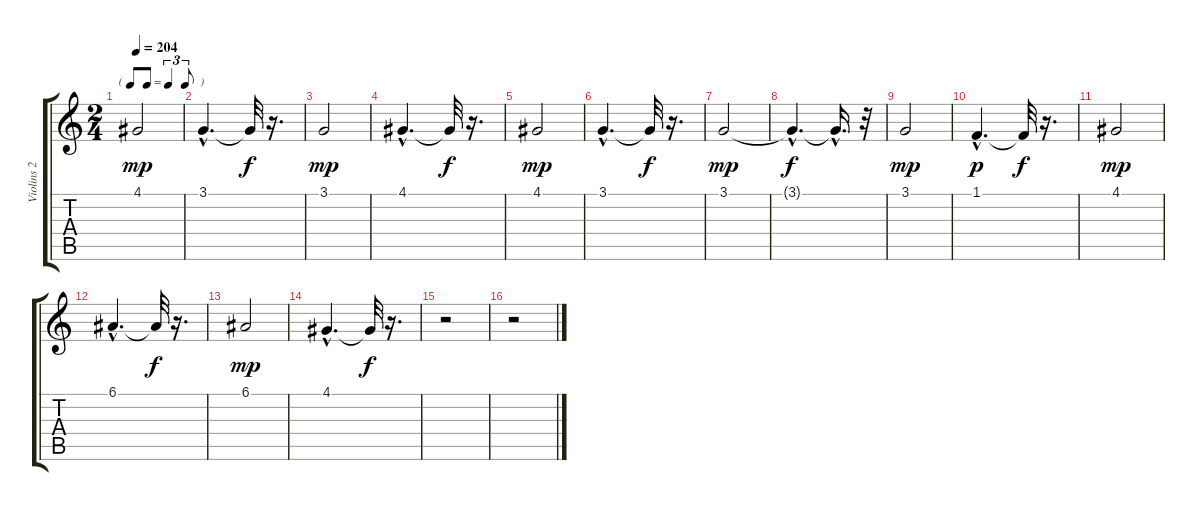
\track ("Violins 2" "Violins 2") {instrument stringensemble1}
\staff {score tabs}
\tuning (E4 B3 G3 D3 A2 E2) {hide}
\ts (2 4)
\tf triplet8th
\tempo 204
\clef g2
\ks c
4.1.2{dy mp} |
3.1{hac}.4{d} 3.1{t}.32{dy f} r.16{d} |
3.1.2{dy mp} |
4.1{hac}.4{d} 4.1{t}.32{dy f} r.16{d} |
4.1.2{dy mp} |
3.1{hac}.4{d} 3.1{t}.32{dy f} r.16{d} |
3.1.2{dy mp} |
3.1{hac t}.4{d dy f} 3.1{hac t}.16{d} r.32 |
3.1.2{dy mp} |
1.1{hac}.4{d dy p} 1.1{t}.32{dy f} r.16{d} |
4.1.2{dy mp} |
6.1{hac}.4{d} 6.1{t}.32{dy f} r.16{d} |
6.1.2{dy mp} |
4.1{hac}.4{d} 4.1{t}.32{dy f} r.16{d} |
r.2 |
r.2
